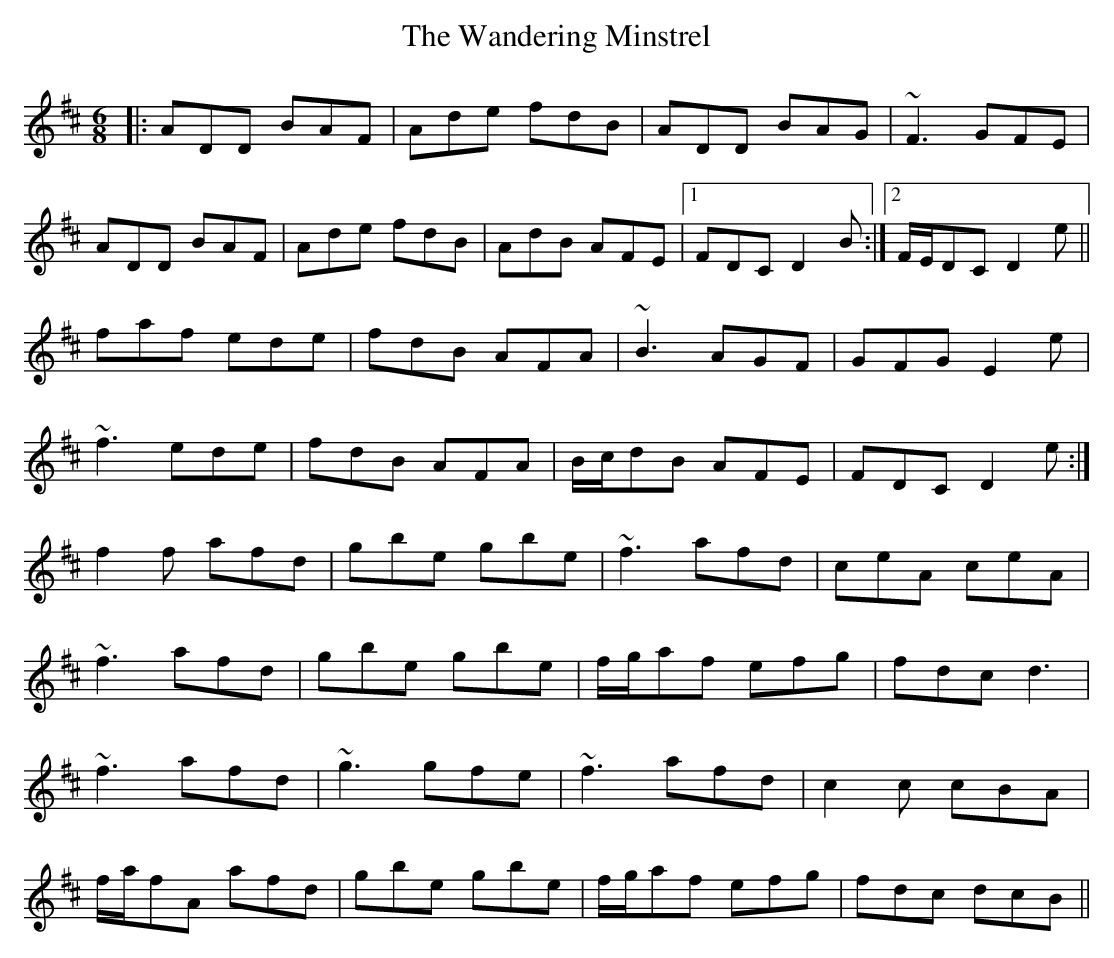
X:1
T: The Wandering Minstrel
M: 6/8
L: 1/8
K: Dmaj
|:ADD BAF|Ade fdB|ADD BAG|~F3 GFE|
ADD BAF|Ade fdB|AdB AFE|1 FDC D2 B:|2 F/E/DC D2 e||
faf ede|fdB AFA|~B3 AGF|GFG E2e|
~f3 ede|fdB AFA|B/c/dB AFE|FDC D2 e:|
f2 f afd|gbe gbe|~f3 afd|ceA ceA|
~f3 afd|gbe gbe|f/g/af efg|fdc d3|
~f3 afd|~g3 gfe|~f3 afd|c2 c cBA|
f/a/fA afd|gbe gbe|f/g/af efg|fdc dcB||
